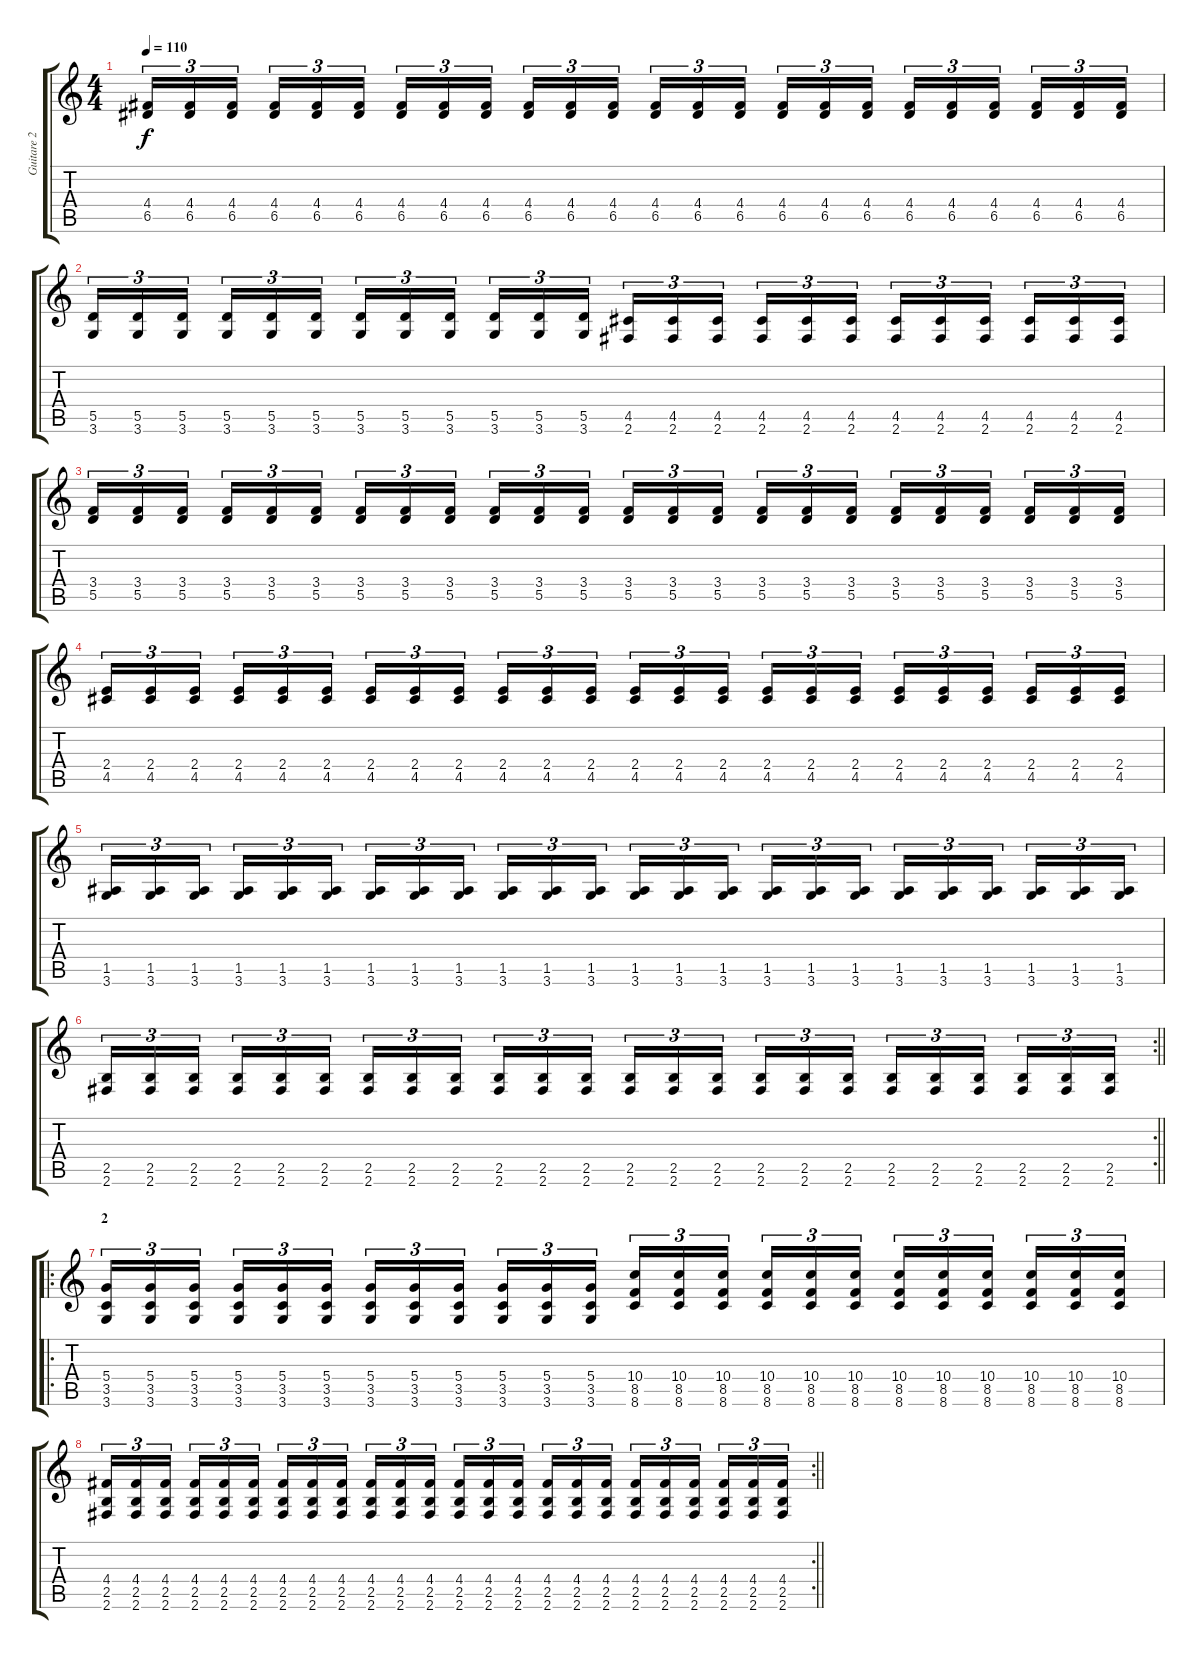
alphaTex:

\track ("Guitare 2" "Guitare 2") {instrument distortionguitar}
\staff {score tabs}
\tuning (E4 B3 G3 D3 A2 E2) {hide}
\ts (4 4)
\tempo 110
\clef g2
\ks c
(4.4 6.5).16{tu (3 2) dy f} (4.4 6.5).16{tu (3 2)} (4.4 6.5).16{tu (3 2) beam splitsecondary} (4.4 6.5).16{tu (3 2)} (4.4 6.5).16{tu (3 2)} (4.4 6.5).16{tu (3 2)} (4.4 6.5).16{tu (3 2)} (4.4 6.5).16{tu (3 2)} (4.4 6.5).16{tu (3 2) beam splitsecondary} (4.4 6.5).16{tu (3 2)} (4.4 6.5).16{tu (3 2)} (4.4 6.5).16{tu (3 2)} (4.4 6.5).16{tu (3 2)} (4.4 6.5).16{tu (3 2)} (4.4 6.5).16{tu (3 2) beam splitsecondary} (4.4 6.5).16{tu (3 2)} (4.4 6.5).16{tu (3 2)} (4.4 6.5).16{tu (3 2)} (4.4 6.5).16{tu (3 2)} (4.4 6.5).16{tu (3 2)} (4.4 6.5).16{tu (3 2) beam splitsecondary} (4.4 6.5).16{tu (3 2)} (4.4 6.5).16{tu (3 2)} (4.4 6.5).16{tu (3 2)} |
(5.5 3.6).16{tu (3 2)} (5.5 3.6).16{tu (3 2)} (5.5 3.6).16{tu (3 2) beam splitsecondary} (5.5 3.6).16{tu (3 2)} (5.5 3.6).16{tu (3 2)} (5.5 3.6).16{tu (3 2)} (5.5 3.6).16{tu (3 2)} (5.5 3.6).16{tu (3 2)} (5.5 3.6).16{tu (3 2) beam splitsecondary} (5.5 3.6).16{tu (3 2)} (5.5 3.6).16{tu (3 2)} (5.5 3.6).16{tu (3 2)} (4.5 2.6).16{tu (3 2)} (4.5 2.6).16{tu (3 2)} (4.5 2.6).16{tu (3 2) beam splitsecondary} (4.5 2.6).16{tu (3 2)} (4.5 2.6).16{tu (3 2)} (4.5 2.6).16{tu (3 2)} (4.5 2.6).16{tu (3 2)} (4.5 2.6).16{tu (3 2)} (4.5 2.6).16{tu (3 2) beam splitsecondary} (4.5 2.6).16{tu (3 2)} (4.5 2.6).16{tu (3 2)} (4.5 2.6).16{tu (3 2)} |
(3.4 5.5).16{tu (3 2)} (3.4 5.5).16{tu (3 2)} (3.4 5.5).16{tu (3 2) beam splitsecondary} (3.4 5.5).16{tu (3 2)} (3.4 5.5).16{tu (3 2)} (3.4 5.5).16{tu (3 2)} (3.4 5.5).16{tu (3 2)} (3.4 5.5).16{tu (3 2)} (3.4 5.5).16{tu (3 2) beam splitsecondary} (3.4 5.5).16{tu (3 2)} (3.4 5.5).16{tu (3 2)} (3.4 5.5).16{tu (3 2)} (3.4 5.5).16{tu (3 2)} (3.4 5.5).16{tu (3 2)} (3.4 5.5).16{tu (3 2) beam splitsecondary} (3.4 5.5).16{tu (3 2)} (3.4 5.5).16{tu (3 2)} (3.4 5.5).16{tu (3 2)} (3.4 5.5).16{tu (3 2)} (3.4 5.5).16{tu (3 2)} (3.4 5.5).16{tu (3 2) beam splitsecondary} (3.4 5.5).16{tu (3 2)} (3.4 5.5).16{tu (3 2)} (3.4 5.5).16{tu (3 2)} |
(2.4 4.5).16{tu (3 2)} (2.4 4.5).16{tu (3 2)} (2.4 4.5).16{tu (3 2) beam splitsecondary} (2.4 4.5).16{tu (3 2)} (2.4 4.5).16{tu (3 2)} (2.4 4.5).16{tu (3 2)} (2.4 4.5).16{tu (3 2)} (2.4 4.5).16{tu (3 2)} (2.4 4.5).16{tu (3 2) beam splitsecondary} (2.4 4.5).16{tu (3 2)} (2.4 4.5).16{tu (3 2)} (2.4 4.5).16{tu (3 2)} (2.4 4.5).16{tu (3 2)} (2.4 4.5).16{tu (3 2)} (2.4 4.5).16{tu (3 2) beam splitsecondary} (2.4 4.5).16{tu (3 2)} (2.4 4.5).16{tu (3 2)} (2.4 4.5).16{tu (3 2)} (2.4 4.5).16{tu (3 2)} (2.4 4.5).16{tu (3 2)} (2.4 4.5).16{tu (3 2) beam splitsecondary} (2.4 4.5).16{tu (3 2)} (2.4 4.5).16{tu (3 2)} (2.4 4.5).16{tu (3 2)} |
(1.5 3.6).16{tu (3 2)} (1.5 3.6).16{tu (3 2)} (1.5 3.6).16{tu (3 2) beam splitsecondary} (1.5 3.6).16{tu (3 2)} (1.5 3.6).16{tu (3 2)} (1.5 3.6).16{tu (3 2)} (1.5 3.6).16{tu (3 2)} (1.5 3.6).16{tu (3 2)} (1.5 3.6).16{tu (3 2) beam splitsecondary} (1.5 3.6).16{tu (3 2)} (1.5 3.6).16{tu (3 2)} (1.5 3.6).16{tu (3 2)} (1.5 3.6).16{tu (3 2)} (1.5 3.6).16{tu (3 2)} (1.5 3.6).16{tu (3 2) beam splitsecondary} (1.5 3.6).16{tu (3 2)} (1.5 3.6).16{tu (3 2)} (1.5 3.6).16{tu (3 2)} (1.5 3.6).16{tu (3 2)} (1.5 3.6).16{tu (3 2)} (1.5 3.6).16{tu (3 2) beam splitsecondary} (1.5 3.6).16{tu (3 2)} (1.5 3.6).16{tu (3 2)} (1.5 3.6).16{tu (3 2)} |
\rc 2
\barLineRight lightlight
(2.5 2.6).16{tu (3 2)} (2.5 2.6).16{tu (3 2)} (2.5 2.6).16{tu (3 2) beam splitsecondary} (2.5 2.6).16{tu (3 2)} (2.5 2.6).16{tu (3 2)} (2.5 2.6).16{tu (3 2)} (2.5 2.6).16{tu (3 2)} (2.5 2.6).16{tu (3 2)} (2.5 2.6).16{tu (3 2) beam splitsecondary} (2.5 2.6).16{tu (3 2)} (2.5 2.6).16{tu (3 2)} (2.5 2.6).16{tu (3 2)} (2.5 2.6).16{tu (3 2)} (2.5 2.6).16{tu (3 2)} (2.5 2.6).16{tu (3 2) beam splitsecondary} (2.5 2.6).16{tu (3 2)} (2.5 2.6).16{tu (3 2)} (2.5 2.6).16{tu (3 2)} (2.5 2.6).16{tu (3 2)} (2.5 2.6).16{tu (3 2)} (2.5 2.6).16{tu (3 2) beam splitsecondary} (2.5 2.6).16{tu (3 2)} (2.5 2.6).16{tu (3 2)} (2.5 2.6).16{tu (3 2)} |
\ro
\section ("" "2")
(5.4 3.5 3.6).16{tu (3 2)} (5.4 3.5 3.6).16{tu (3 2)} (5.4 3.5 3.6).16{tu (3 2) beam splitsecondary} (5.4 3.5 3.6).16{tu (3 2)} (5.4 3.5 3.6).16{tu (3 2)} (5.4 3.5 3.6).16{tu (3 2)} (5.4 3.5 3.6).16{tu (3 2)} (5.4 3.5 3.6).16{tu (3 2)} (5.4 3.5 3.6).16{tu (3 2) beam splitsecondary} (5.4 3.5 3.6).16{tu (3 2)} (5.4 3.5 3.6).16{tu (3 2)} (5.4 3.5 3.6).16{tu (3 2)} (10.4 8.5 8.6).16{tu (3 2)} (10.4 8.5 8.6).16{tu (3 2)} (10.4 8.5 8.6).16{tu (3 2) beam splitsecondary} (10.4 8.5 8.6).16{tu (3 2)} (10.4 8.5 8.6).16{tu (3 2)} (10.4 8.5 8.6).16{tu (3 2)} (10.4 8.5 8.6).16{tu (3 2)} (10.4 8.5 8.6).16{tu (3 2)} (10.4 8.5 8.6).16{tu (3 2) beam splitsecondary} (10.4 8.5 8.6).16{tu (3 2)} (10.4 8.5 8.6).16{tu (3 2)} (10.4 8.5 8.6).16{tu (3 2)} |
\rc 2
\barLineRight lightlight
(4.4 2.5 2.6).16{tu (3 2)} (4.4 2.5 2.6).16{tu (3 2)} (4.4 2.5 2.6).16{tu (3 2) beam splitsecondary} (4.4 2.5 2.6).16{tu (3 2)} (4.4 2.5 2.6).16{tu (3 2)} (4.4 2.5 2.6).16{tu (3 2)} (4.4 2.5 2.6).16{tu (3 2)} (4.4 2.5 2.6).16{tu (3 2)} (4.4 2.5 2.6).16{tu (3 2) beam splitsecondary} (4.4 2.5 2.6).16{tu (3 2)} (4.4 2.5 2.6).16{tu (3 2)} (4.4 2.5 2.6).16{tu (3 2)} (4.4 2.5 2.6).16{tu (3 2)} (4.4 2.5 2.6).16{tu (3 2)} (4.4 2.5 2.6).16{tu (3 2) beam splitsecondary} (4.4 2.5 2.6).16{tu (3 2)} (4.4 2.5 2.6).16{tu (3 2)} (4.4 2.5 2.6).16{tu (3 2)} (4.4 2.5 2.6).16{tu (3 2)} (4.4 2.5 2.6).16{tu (3 2)} (4.4 2.5 2.6).16{tu (3 2) beam splitsecondary} (4.4 2.5 2.6).16{tu (3 2)} (4.4 2.5 2.6).16{tu (3 2)} (4.4 2.5 2.6).16{tu (3 2)}
